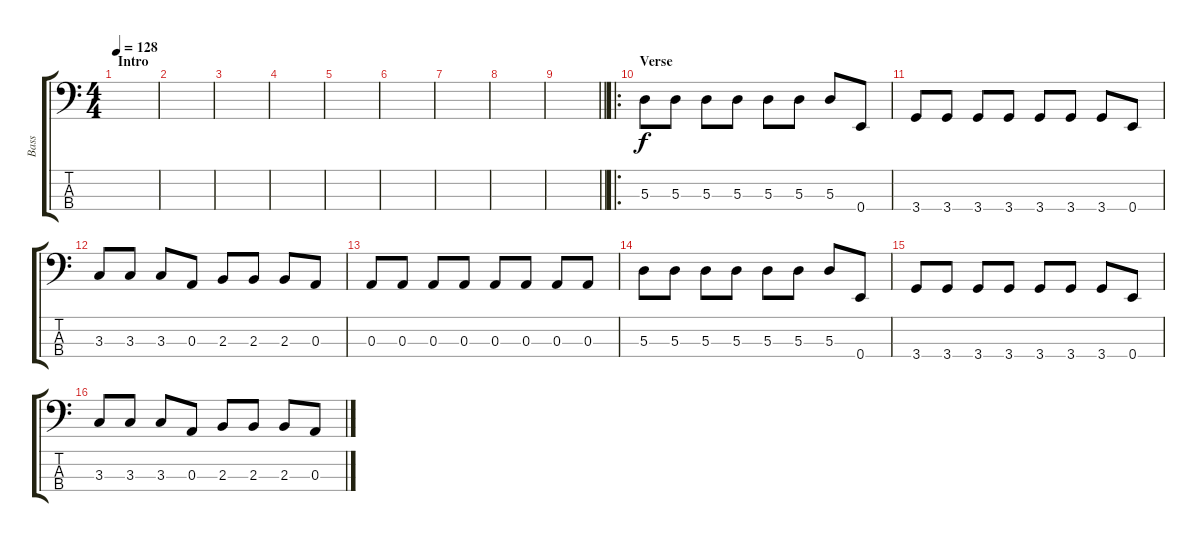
\track ("Bass" "Bass") {instrument electricbasspick}
\staff {score tabs}
\tuning (G2 D2 A1 E1) {hide}
\ts (4 4)
\section ("" "Intro")
\tempo 128
\clef f4
\ks c
|
|
|
|
|
|
|
|
\barLineRight lightlight
|
\ro
\section ("" "Verse")
5.3.8 5.3.8 5.3.8 5.3.8 5.3.8 5.3.8 5.3.8 0.4.8 |
3.4.8 3.4.8 3.4.8 3.4.8 3.4.8 3.4.8 3.4.8 0.4.8 |
3.3.8 3.3.8 3.3.8 0.3.8 2.3.8 2.3.8 2.3.8 0.3.8 |
0.3.8 0.3.8 0.3.8 0.3.8 0.3.8 0.3.8 0.3.8 0.3.8 |
5.3.8 5.3.8 5.3.8 5.3.8 5.3.8 5.3.8 5.3.8 0.4.8 |
3.4.8 3.4.8 3.4.8 3.4.8 3.4.8 3.4.8 3.4.8 0.4.8 |
3.3.8 3.3.8 3.3.8 0.3.8 2.3.8 2.3.8 2.3.8 0.3.8
